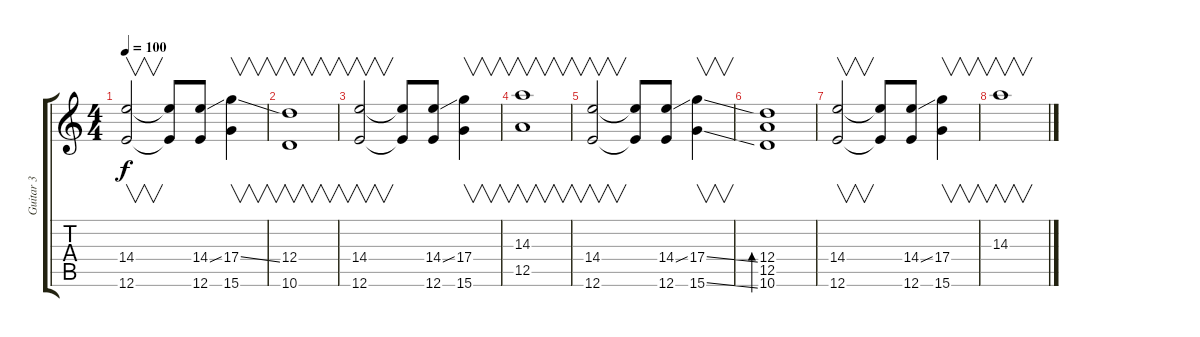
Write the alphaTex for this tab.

\track ("Guitar 3" "Guitar 3") {instrument overdrivenguitar}
\staff {score tabs}
\tuning (E4 B3 G3 D3 A2 E2) {hide}
\ts (4 4)
\tempo 100
\clef g2
\ks c
(14.4 12.6).2{v dy f instrument acousticguitarnylon} (14.4{t} 12.6{t}).8 (14.4{ss} 12.6).8 (17.4{ss} 15.6).4{v} |
(12.4 10.6).1{v} |
(14.4 12.6).2{v} (14.4{t} 12.6{t}).8 (14.4{ss} 12.6).8 (17.4 15.6).4{v} |
(14.3 12.5).1{v} |
(14.4 12.6).2{v instrument acousticguitarnylon} (14.4{t} 12.6{t}).8 (14.4{ss} 12.6).8 (17.4{ss} 15.6{ss}).4{v} |
(12.4 12.5 10.6).1{bd 120} |
(14.4 12.6).2{v} (14.4{t} 12.6{t}).8 (14.4{ss} 12.6).8 (17.4 15.6).4{v} |
14.3.1{v}
